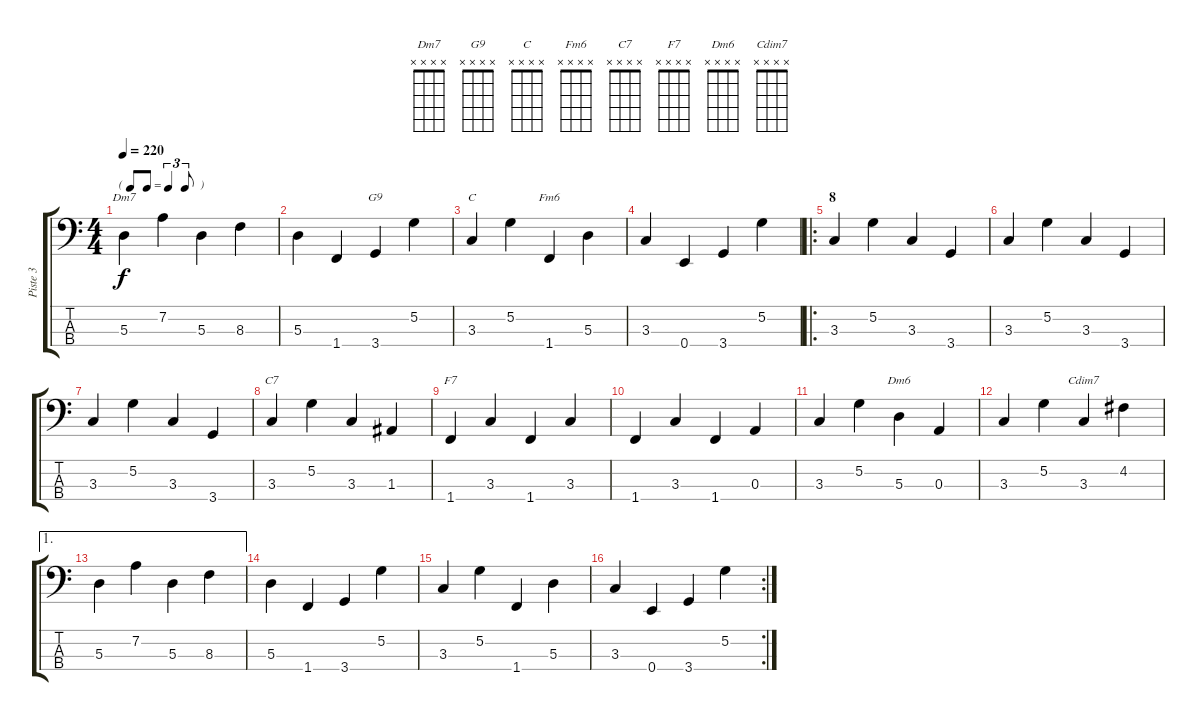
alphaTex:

\track ("Piste 3" "Piste 3") {instrument acousticbass}
\staff {score tabs}
\tuning (G2 D2 A1 E1) {hide}
\chord ("Dm7" x x x x) {firstfret 0}
\chord ("G9" x x x x) {firstfret 0}
\chord ("C" x x x x) {firstfret 0}
\chord ("Fm6" x x x x) {firstfret 0}
\chord ("C7" x x x x) {firstfret 0}
\chord ("F7" x x x x) {firstfret 0}
\chord ("Dm6" x x x x) {firstfret 0}
\chord ("Cdim7" x x x x) {firstfret 0}
\ts (4 4)
\tf triplet8th
\tempo 220
\clef f4
\ks c
5.3.4{ch "Dm7" dy f} 7.2.4 5.3.4 8.3.4 |
5.3.4 1.4.4 3.4.4{ch "G9"} 5.2.4 |
3.3.4{ch "C"} 5.2.4 1.4.4{ch "Fm6"} 5.3.4 |
3.3.4 0.4.4 3.4.4 5.2.4 |
\ro
\section ("" "8")
3.3.4 5.2.4 3.3.4 3.4.4 |
3.3.4 5.2.4 3.3.4 3.4.4 |
3.3.4 5.2.4 3.3.4 3.4.4 |
3.3.4{ch "C7"} 5.2.4 3.3.4 1.3.4 |
1.4.4{ch "F7"} 3.3.4 1.4.4 3.3.4 |
1.4.4 3.3.4 1.4.4 0.3.4 |
3.3.4 5.2.4 5.3.4{ch "Dm6"} 0.3.4 |
3.3.4 5.2.4 3.3.4{ch "Cdim7"} 4.2.4 |
\ae 1
5.3.4 7.2.4 5.3.4 8.3.4 |
5.3.4 1.4.4 3.4.4 5.2.4 |
3.3.4 5.2.4 1.4.4 5.3.4 |
\rc 2
3.3.4 0.4.4 3.4.4 5.2.4
